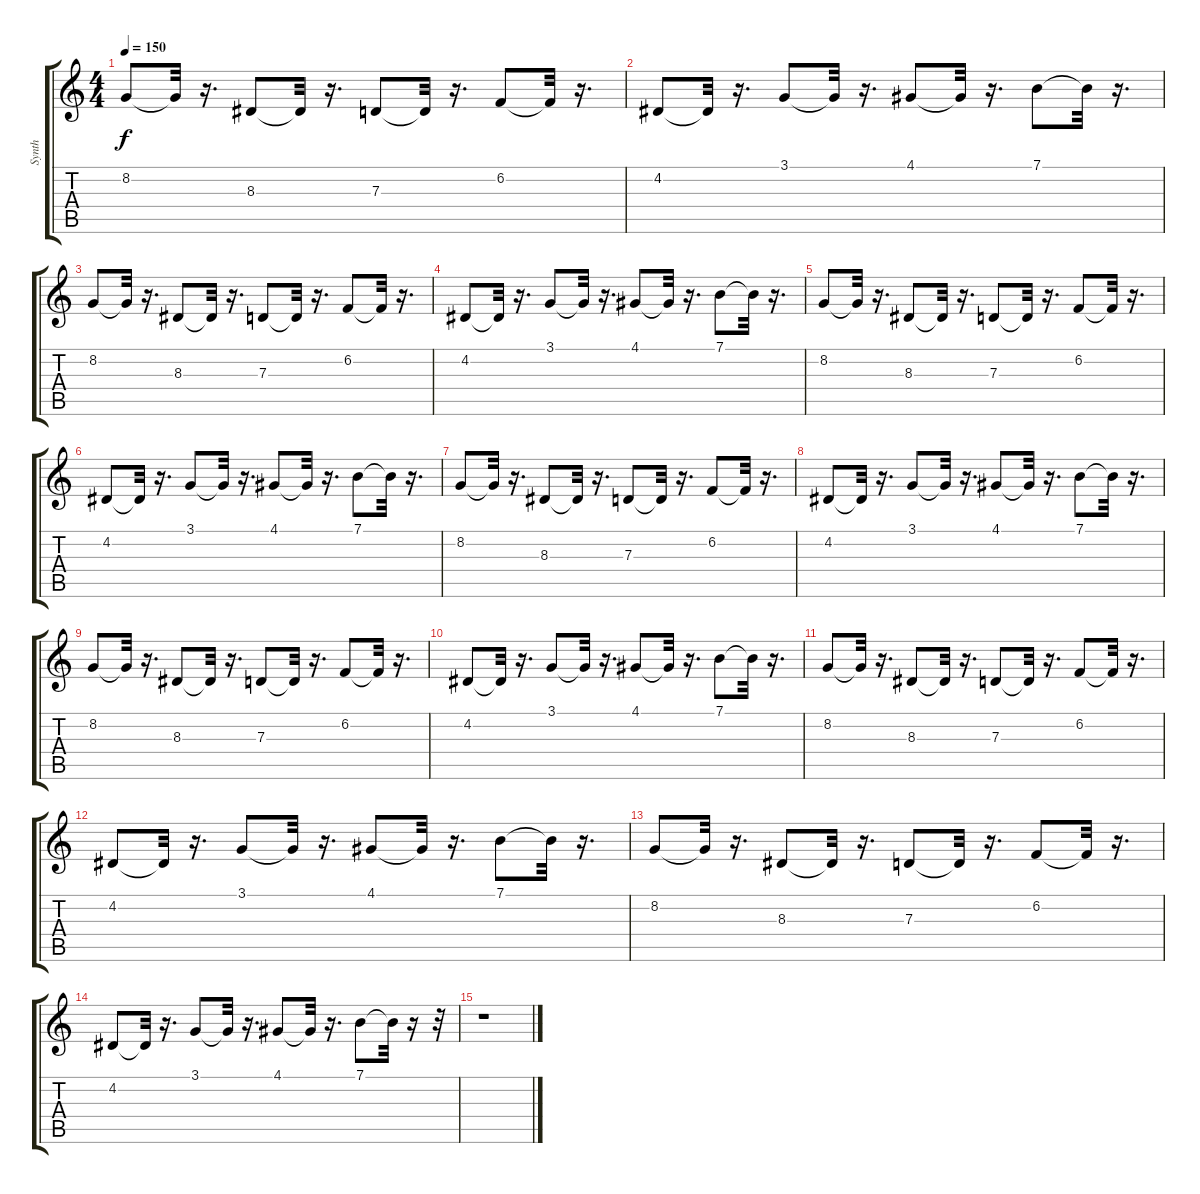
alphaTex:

\track ("Synth" "Synth") {instrument churchorgan}
\staff {score tabs}
\tuning (E4 B3 G3 D3 A2 E2) {hide}
\ts (4 4)
\tempo 150
\clef g2
\ks c
8.2.8{dy f} 8.2{t}.32 r.16{d} 8.3.8 8.3{t}.32 r.16{d} 7.3.8 7.3{t}.32 r.16{d} 6.2.8 6.2{t}.32 r.16{d} |
4.2.8 4.2{t}.32 r.16{d} 3.1.8 3.1{t}.32 r.16{d} 4.1.8 4.1{t}.32 r.16{d} 7.1.8 7.1{t}.32 r.16{d} |
8.2.8 8.2{t}.32 r.16{d} 8.3.8 8.3{t}.32 r.16{d} 7.3.8 7.3{t}.32 r.16{d} 6.2.8 6.2{t}.32 r.16{d} |
4.2.8 4.2{t}.32 r.16{d} 3.1.8 3.1{t}.32 r.16{d} 4.1.8 4.1{t}.32 r.16{d} 7.1.8 7.1{t}.32 r.16{d} |
8.2.8 8.2{t}.32 r.16{d} 8.3.8 8.3{t}.32 r.16{d} 7.3.8 7.3{t}.32 r.16{d} 6.2.8 6.2{t}.32 r.16{d} |
4.2.8 4.2{t}.32 r.16{d} 3.1.8 3.1{t}.32 r.16{d} 4.1.8 4.1{t}.32 r.16{d} 7.1.8 7.1{t}.32 r.16{d} |
8.2.8 8.2{t}.32 r.16{d} 8.3.8 8.3{t}.32 r.16{d} 7.3.8 7.3{t}.32 r.16{d} 6.2.8 6.2{t}.32 r.16{d} |
4.2.8 4.2{t}.32 r.16{d} 3.1.8 3.1{t}.32 r.16{d} 4.1.8 4.1{t}.32 r.16{d} 7.1.8 7.1{t}.32 r.16{d} |
8.2.8 8.2{t}.32 r.16{d} 8.3.8 8.3{t}.32 r.16{d} 7.3.8 7.3{t}.32 r.16{d} 6.2.8 6.2{t}.32 r.16{d} |
4.2.8 4.2{t}.32 r.16{d} 3.1.8 3.1{t}.32 r.16{d} 4.1.8 4.1{t}.32 r.16{d} 7.1.8 7.1{t}.32 r.16{d} |
8.2.8 8.2{t}.32 r.16{d} 8.3.8 8.3{t}.32 r.16{d} 7.3.8 7.3{t}.32 r.16{d} 6.2.8 6.2{t}.32 r.16{d} |
4.2.8 4.2{t}.32 r.16{d} 3.1.8 3.1{t}.32 r.16{d} 4.1.8 4.1{t}.32 r.16{d} 7.1.8 7.1{t}.32 r.16{d} |
8.2.8 8.2{t}.32 r.16{d} 8.3.8 8.3{t}.32 r.16{d} 7.3.8 7.3{t}.32 r.16{d} 6.2.8 6.2{t}.32 r.16{d} |
4.2.8 4.2{t}.32 r.16{d} 3.1.8 3.1{t}.32 r.16{d} 4.1.8 4.1{t}.32 r.16{d} 7.1.8 7.1{t}.32 r.16 r.32 |
r.1
